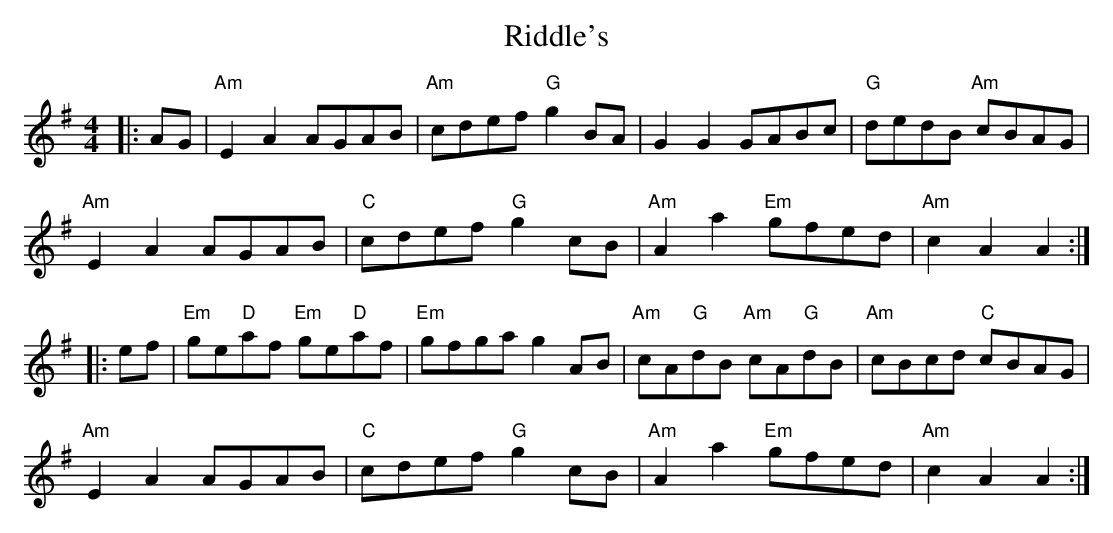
X:1
T: Riddle's
M: 4/4
L: 1/8
K: Ador
|: AG |"Am" E2 A2 AGAB | "Am" cdef "G" g2 BA |G2 G2 GABc | "G" dedB "Am"cBAG |
"Am" E2 A2 AGAB | "C" cdef "G"g2 cB |"Am" A2 a2"Em" gfed |"Am" c2 A2 A2 :|
|:ef | "Em" ge"D"af "Em" ge"D"af |"Em" gfga g2 AB |"Am" cA"G"dB "Am" cA"G"dB |"Am" cBcd "C" cBAG |
"Am" E2 A2 AGAB |"C" cdef"G" g2 cB |"Am" A2 a2"Em" gfed |"Am" c2 A2 A2 :|
